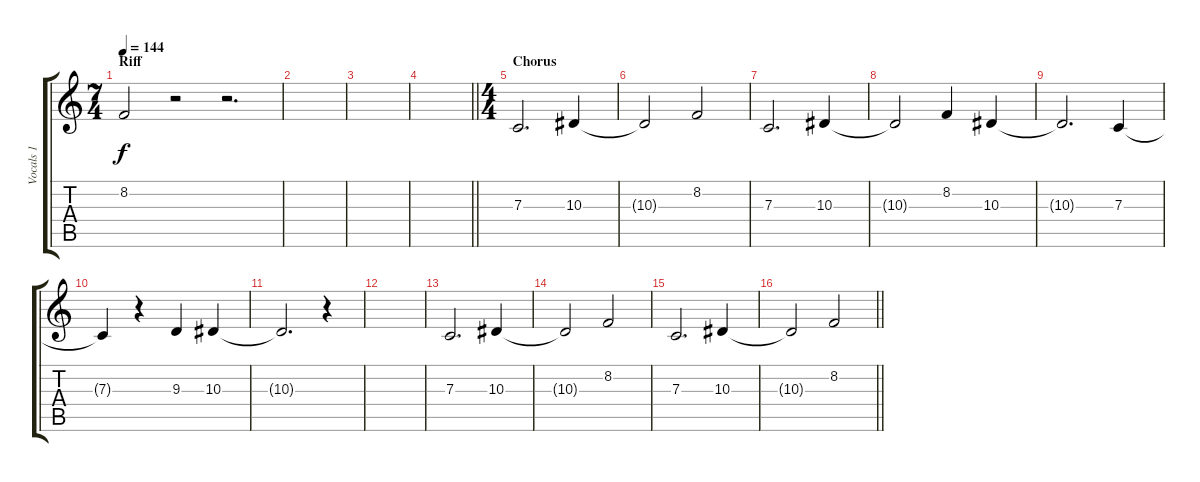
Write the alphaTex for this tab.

\track ("Vocals 1" "Vocals 1") {instrument clarinet}
\staff {score tabs}
\tuning (D4 A3 F3 C3 G2 C2) {hide}
\ts (7 4)
\section ("" "Riff")
\tempo 144
\clef g2
\ks c
8.2{t}.2{dy f} r.2 r.2{d} |
|
|
\barLineRight lightlight
|
\ts (4 4)
\section ("" "Chorus")
7.3.2{d} 10.3.4 |
10.3{t}.2 8.2.2 |
7.3.2{d} 10.3.4 |
10.3{t}.2 8.2.4 10.3.4 |
10.3{t}.2{d} 7.3.4 |
7.3{t}.4 r.4 9.3.4 10.3.4 |
10.3{t}.2{d} r.4 |
|
7.3.2{d} 10.3.4 |
10.3{t}.2 8.2.2 |
7.3.2{d} 10.3.4 |
\barLineRight lightlight
10.3{t}.2 8.2.2
